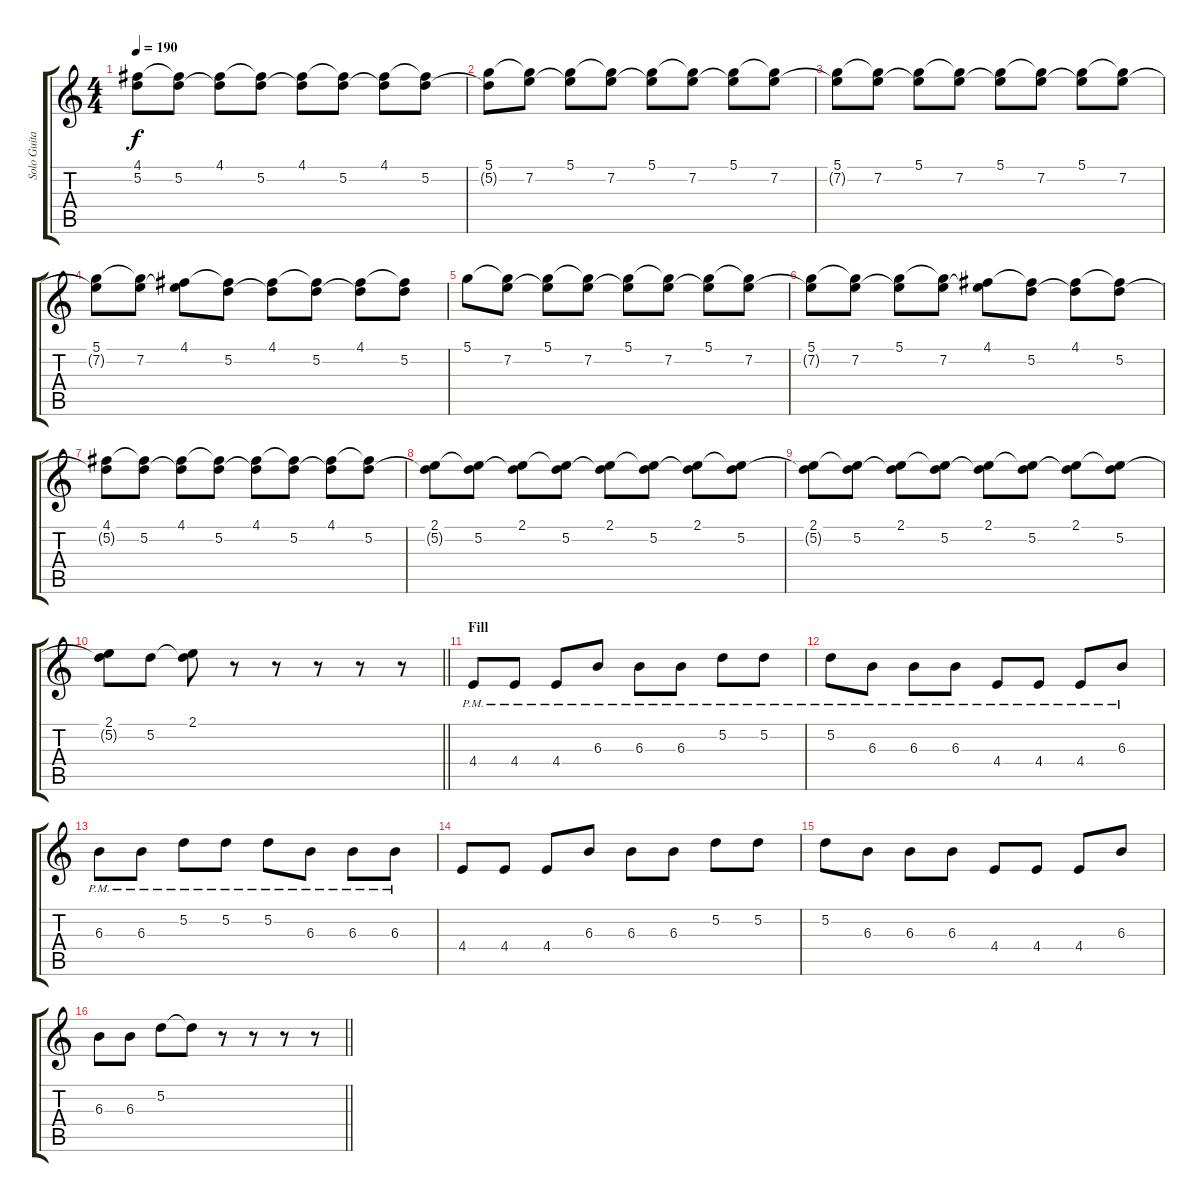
\track ("Solo Guitar" "Solo Guita") {instrument distortionguitar}
\staff {score tabs}
\tuning (D4 A3 F3 C3 G2 C2) {hide}
\ts (4 4)
\tempo 190
\clef g2
\ks c
(4.1 5.2{t}).8{dy f} (4.1{t} 5.2).8 (4.1 5.2{t}).8 (4.1{t} 5.2).8 (4.1 5.2{t}).8 (4.1{t} 5.2).8 (4.1 5.2{t}).8 (4.1{t} 5.2).8 |
(5.1 5.2{t}).8 (5.1{t} 7.2).8 (5.1 7.2{t}).8 (5.1{t} 7.2).8 (5.1 7.2{t}).8 (5.1{t} 7.2).8 (5.1 7.2{t}).8 (5.1{t} 7.2).8 |
(5.1 7.2{t}).8 (5.1{t} 7.2).8 (5.1 7.2{t}).8 (5.1{t} 7.2).8 (5.1 7.2{t}).8 (5.1{t} 7.2).8 (5.1 7.2{t}).8 (5.1{t} 7.2).8 |
(5.1 7.2{t}).8 (5.1{t} 7.2).8 (4.1 7.2{t}).8 (4.1{t} 5.2).8 (4.1 5.2{t}).8 (4.1{t} 5.2).8 (4.1 5.2{t}).8 (4.1{t} 5.2).8 |
5.1.8 (5.1{t} 7.2).8 (5.1 7.2{t}).8 (5.1{t} 7.2).8 (5.1 7.2{t}).8 (5.1{t} 7.2).8 (5.1 7.2{t}).8 (5.1{t} 7.2).8 |
(5.1 7.2{t}).8 (5.1{t} 7.2).8 (5.1 7.2{t}).8 (5.1{t} 7.2).8 (4.1 7.2{t}).8 (4.1{t} 5.2).8 (4.1 5.2{t}).8 (4.1{t} 5.2).8 |
(4.1 5.2{t}).8 (4.1{t} 5.2).8 (4.1 5.2{t}).8 (4.1{t} 5.2).8 (4.1 5.2{t}).8 (4.1{t} 5.2).8 (4.1 5.2{t}).8 (4.1{t} 5.2).8 |
(2.1 5.2{t}).8 (2.1{t} 5.2).8 (2.1 5.2{t}).8 (2.1{t} 5.2).8 (2.1 5.2{t}).8 (2.1{t} 5.2).8 (2.1 5.2{t}).8 (2.1{t} 5.2).8 |
(2.1 5.2{t}).8 (2.1{t} 5.2).8 (2.1 5.2{t}).8 (2.1{t} 5.2).8 (2.1 5.2{t}).8 (2.1{t} 5.2).8 (2.1 5.2{t}).8 (2.1{t} 5.2).8 |
\barLineRight lightlight
(2.1 5.2{t}).8 5.2.8 (2.1 5.2{t}).8 r.8 r.8 r.8 r.8 r.8 |
\section ("" "Fill")
4.4{pm}.8 4.4{pm}.8 4.4{pm}.8 6.3{pm}.8 6.3{pm}.8 6.3{pm}.8 5.2{pm}.8 5.2{pm}.8 |
5.2{pm}.8 6.3{pm}.8 6.3{pm}.8 6.3{pm}.8 4.4{pm}.8 4.4{pm}.8 4.4{pm}.8 6.3{pm}.8 |
6.3{pm}.8 6.3{pm}.8 5.2{pm}.8 5.2{pm}.8 5.2{pm}.8 6.3{pm}.8 6.3{pm}.8 6.3{pm}.8 |
4.4.8 4.4.8 4.4.8 6.3.8 6.3.8 6.3.8 5.2.8 5.2.8 |
5.2.8 6.3.8 6.3.8 6.3.8 4.4.8 4.4.8 4.4.8 6.3.8 |
\barLineRight lightlight
6.3.8 6.3.8 5.2.8 5.2{t}.8 r.8 r.8 r.8 r.8
